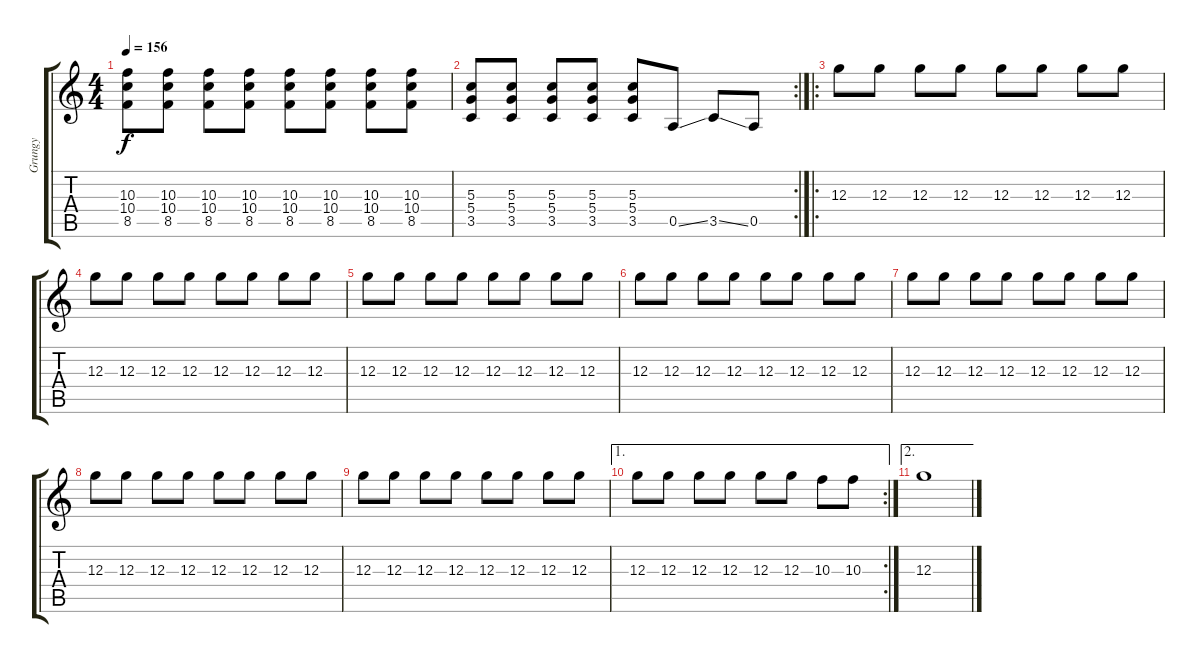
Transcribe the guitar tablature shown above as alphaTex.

\track ("Grungy" "Grungy") {instrument distortionguitar}
\staff {score tabs}
\tuning (E4 B3 G3 D3 A2 E2) {hide}
\ts (4 4)
\tempo 156
\clef g2
\ks c
(10.3 10.4 8.5).8{dy f} (10.3 10.4 8.5).8 (10.3 10.4 8.5).8 (10.3 10.4 8.5).8 (10.3 10.4 8.5).8 (10.3 10.4 8.5).8 (10.3 10.4 8.5).8 (10.3 10.4 8.5).8 |
\rc 2
(5.3 5.4 3.5).8 (5.3 5.4 3.5).8 (5.3 5.4 3.5).8 (5.3 5.4 3.5).8 (5.3 5.4 3.5).8 0.5{ss}.8 3.5{ss}.8 0.5.8 |
\ro
12.3.8{volume 6 balance 1} 12.3.8 12.3.8 12.3.8 12.3.8 12.3.8 12.3.8 12.3.8 |
12.3.8{volume 12 balance 16} 12.3.8 12.3.8 12.3.8 12.3.8 12.3.8 12.3.8 12.3.8 |
12.3.8{volume 6 balance 1} 12.3.8 12.3.8 12.3.8 12.3.8 12.3.8 12.3.8 12.3.8 |
12.3.8{volume 12 balance 16} 12.3.8 12.3.8 12.3.8 12.3.8 12.3.8 12.3.8 12.3.8 |
12.3.8{volume 6 balance 1} 12.3.8 12.3.8 12.3.8 12.3.8 12.3.8 12.3.8 12.3.8 |
12.3.8{volume 12 balance 16} 12.3.8 12.3.8 12.3.8 12.3.8 12.3.8 12.3.8 12.3.8 |
12.3.8{volume 6 balance 1} 12.3.8 12.3.8 12.3.8 12.3.8 12.3.8 12.3.8 12.3.8 |
\ae 1
\rc 2
12.3.8{volume 12 balance 16} 12.3.8 12.3.8 12.3.8 12.3.8 12.3.8 10.3.8 10.3.8 |
\ae 2
12.3.1{volume 12 balance 16}
